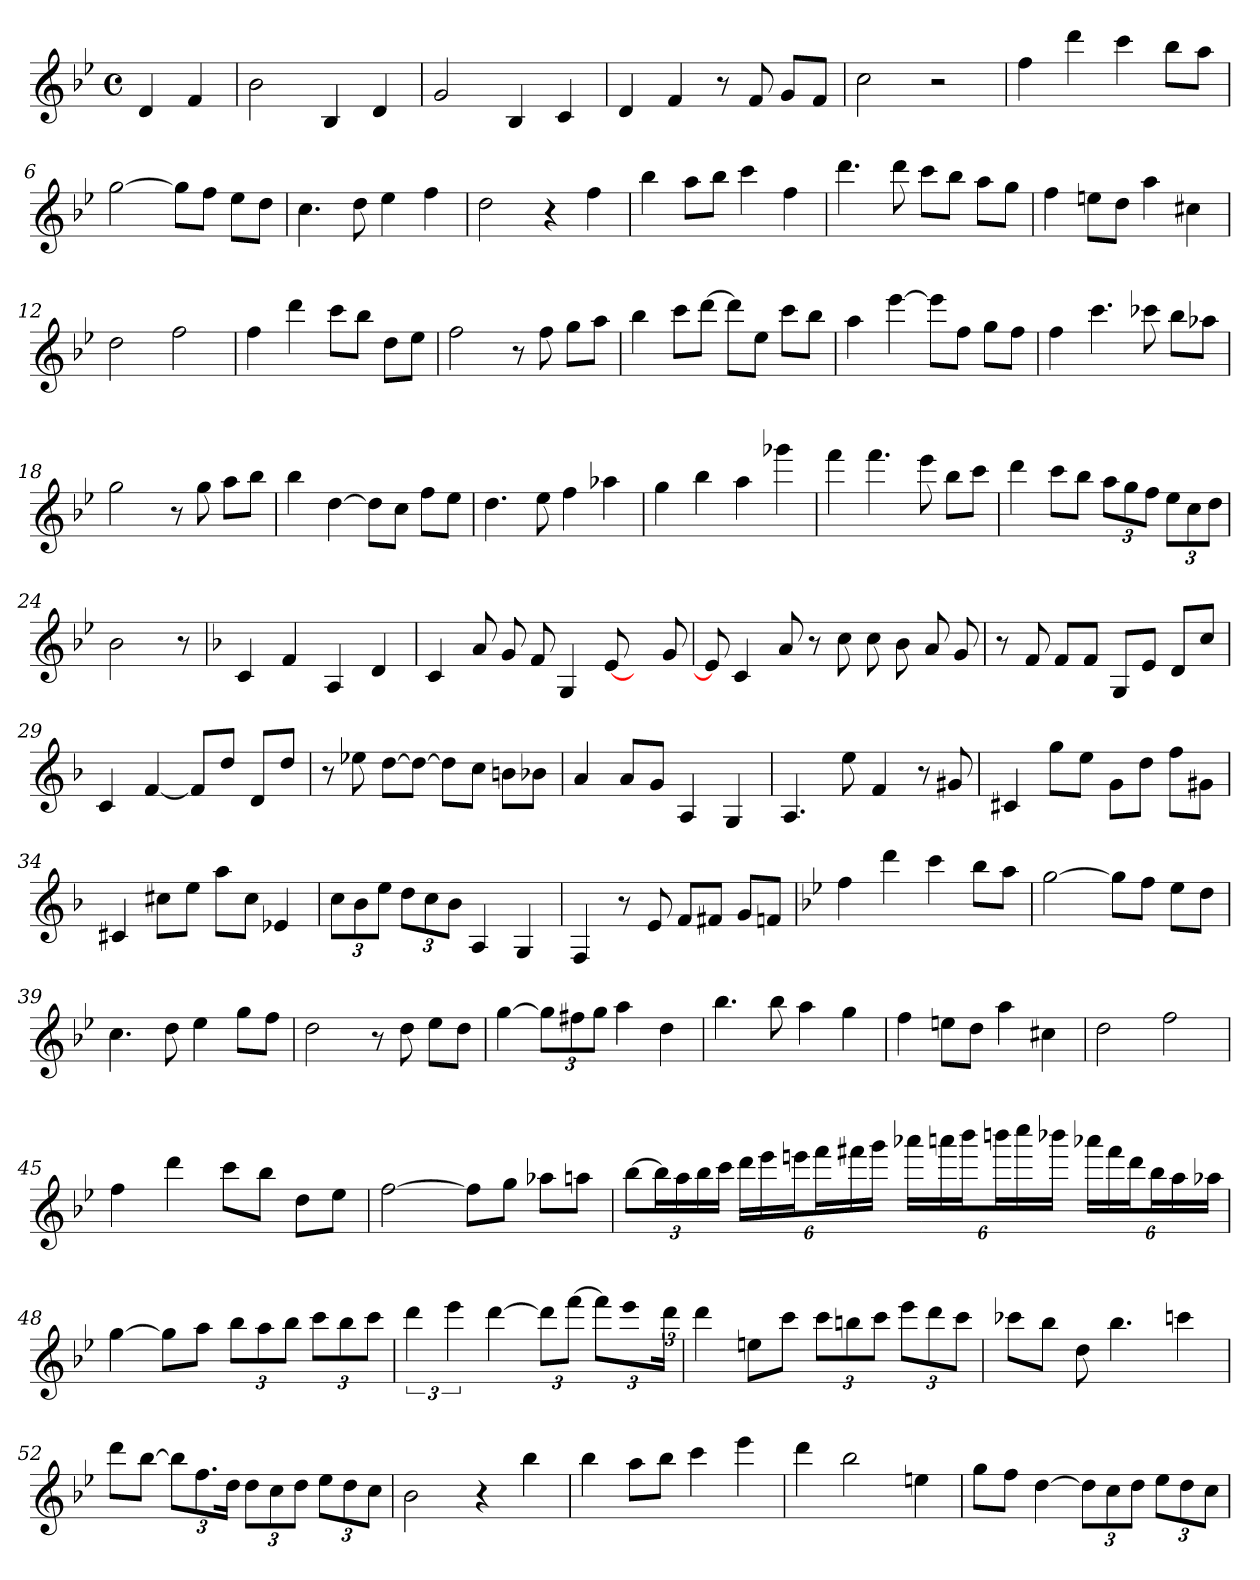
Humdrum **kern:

**kern
*part1
*staff1
*clefG2
*k[b-e-]
*B-:
*M4/4
*met(c)
=
4d
4f
=1
2b-
4B-
4d
=2
2g
4B-
4c
=3
4d
4f
8r
8f
8g/L
8f/J
=4
2cc
2r
=5
4ff
4ddd
4ccc
8bb-\L
8aa\J
=6
[2gg
8gg\L]
8ff\J
8ee-\L
8dd\J
=7
4.cc
8dd
4ee-
4ff
=8
2dd
4r
4ff
=9
4bb-
8aa\L
8bb-\J
4ccc
4ff
=10
4.ddd
8ddd
8ccc\L
8bb-\J
8aa\L
8gg\J
=11
4ff
8een\L
8dd\J
4aa
4cc#X
=12
2dd
2ff
=13
4ff
4ddd
8ccc\L
8bb-\J
8dd\L
8ee-\J
=14
2ff
8r
8ff
8gg\L
8aa\J
=15
4bb-
8ccc\L
[8ddd\J
8ddd\L]
8ee-\J
8ccc\L
8bb-\J
=16
4aa
[4eee-
8eee-\L]
8ff\J
8gg\L
8ff\J
=17
4ff
4.ccc
8ccc-X
8bb-\L
8aa-X\J
=18
2gg
8r
8gg
8aa\L
8bb-\J
=19
4bb-
[4dd
8dd\L]
8cc\J
8ff\L
8ee-\J
=20
4.dd
8ee-
4ff
4aa-X
=21
4gg
4bb-
4aa
4ggg-X
=22
4fff
4.fff
8eee-
8bb-\L
8ccc\J
=23
4ddd
8ccc\L
8bb-\J
12aa\L
12gg\
12ff\J
12ee-\L
12cc\
12dd\J
=24
2b-
8r
=25
*k[b-]
*d:
4c
4f
4A
4d
=26
4c
8a
8g
8f
4G
[8e
8ryy
8g
=27
8e]
4c
8a
8r
8cc
8cc
8b-
8a
8g
=28
8r
8f
8f/L
8f/J
8G/L
8e/J
8d/L
8cc/J
=29
4c
[4f
8f/L]
8dd/J
8d/L
8dd/J
=30
8r
8ee-X
[8dd\L
8dd\J_
8dd\L]
8cc\J
8bn\L
8b-X\J
=31
4a
8a/L
8g/J
4A
4G
=32
4.A
8ee
4f
8r
8g#X
=33
4c#X
8gg\L
8ee\J
8g\L
8dd\J
8ff\L
8g#X\J
=34
4c#X
8cc#X\L
8ee\J
8aa\L
8cc#\J
4e-X
=35
12cc\L
12b-\
12ee\J
12dd\L
12cc\
12b-\J
4A
4G
=36
4F
8r
8e
8f/L
8f#X/J
8g/L
8fn/J
=37
*k[b-e-]
*B-:
4ff
4ddd
4ccc
8bb-\L
8aa\J
=38
[2gg
8gg\L]
8ff\J
8ee-\L
8dd\J
=39
4.cc
8dd
4ee-
8gg\L
8ff\J
=40
2dd
8r
8dd
8ee-\L
8dd\J
=41
[4gg
12gg\L]
12ff#X\
12gg\J
4aa
4dd
=42
4.bb-
8bb-
4aa
4gg
=43
4ff
8een\L
8dd\J
4aa
4cc#X
=44
2dd
2ff
=45
4ff
4ddd
8ccc\L
8bb-\J
8dd\L
8ee-\J
=46
[2ff
8ff\L]
8gg\J
8aa-X\L
8aan\J
=47
[12bb-\L
24bb-\k]
24aa\L
24bb-\
24ccc\JJ
24ddd\LL
24eee-\
24eeen\J
24fff\L
24fff#X\
24ggg\JJ
24aaa-X\LL
24aaan\
24bbb-\J
24bbbn\L
24cccc\
24bbb-X\JJ
24aaa-X\LL
24fff#\
24ddd\J
24bb-\L
24aa\
24aa-X\JJ
=48
[4gg
8gg\L]
8aa\J
12bb-\L
12aa\
12bb-\J
12ccc\L
12bb-\
12ccc\J
=49
6ddd
6eee-
[4ddd
12ddd\L]
[12fff\J
12fff\L]
8eee-\
24ddd\Jk
=50
4ddd
8een\L
8ccc\J
12ccc\L
12bbn\
12ccc\J
12eee-\L
12ddd\
12ccc\J
=51
8ccc-X\L
8bb-\J
8dd
4.bb-
4cccn
=52
8ddd\L
[8bb-\J
12bb-\L]
12.ff\
24dd\Jk
12dd\L
12cc\
12dd\J
12ee-\L
12dd\
12cc\J
=53
2b-
4r
4bb-
=54
4bb-
8aa\L
8bb-\J
4ccc
4eee-
=55
4ddd
2bb-
4een
=56
8gg\L
8ff\J
[4dd
12dd\L]
12cc\
12dd\J
12ee-\L
12dd\
12cc\J
=
*-
